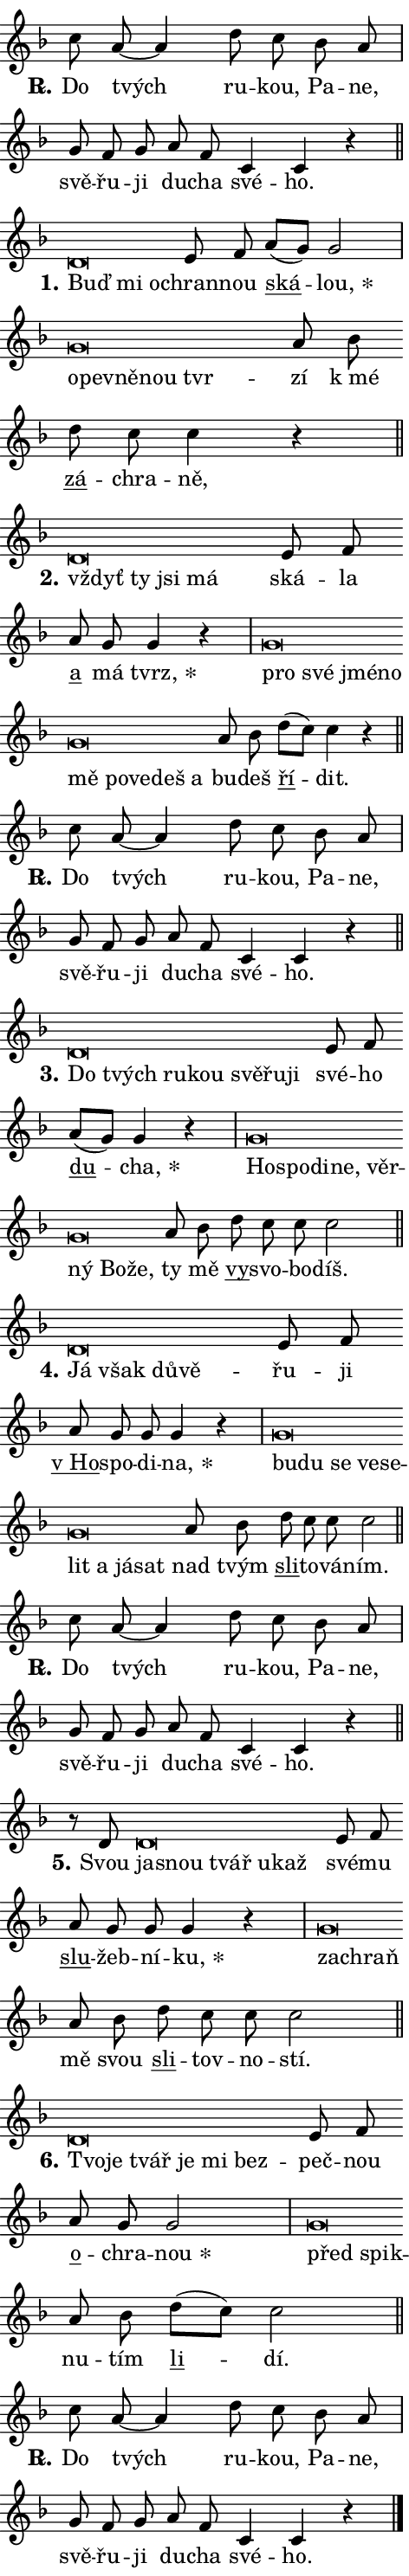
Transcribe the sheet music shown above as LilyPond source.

\version "2.24.0"
\header { tagline = "" }
\paper {
  indent = 0\cm
  top-margin = 0\cm
  right-margin = 0.13\cm % to fit lyric hyphens
  bottom-margin = 0\cm
  left-margin = 0\cm
  paper-width = 8\cm
  page-breaking = #ly:one-page-breaking
  system-system-spacing.basic-distance = #11
  score-system-spacing.basic-distance = #11
  ragged-last = ##f
}


%% Author: Thomas Morley
%% https://lists.gnu.org/archive/html/lilypond-user/2020-05/msg00002.html
#(define (line-position grob)
"Returns position of @var[grob} in current system:
   @code{'start}, if at first time-step
   @code{'end}, if at last time-step
   @code{'middle} otherwise
"
  (let* ((col (ly:item-get-column grob))
         (ln (ly:grob-object col 'left-neighbor))
         (rn (ly:grob-object col 'right-neighbor))
         (col-to-check-left (if (ly:grob? ln) ln col))
         (col-to-check-right (if (ly:grob? rn) rn col))
         (break-dir-left
           (and
             (ly:grob-property col-to-check-left 'non-musical #f)
             (ly:item-break-dir col-to-check-left)))
         (break-dir-right
           (and
             (ly:grob-property col-to-check-right 'non-musical #f)
             (ly:item-break-dir col-to-check-right))))
        (cond ((eqv? 1 break-dir-left) 'start)
              ((eqv? -1 break-dir-right) 'end)
              (else 'middle))))

#(define (tranparent-at-line-position vctor)
  (lambda (grob)
  "Relying on @code{line-position} select the relevant enry from @var{vctor}.
Used to determine transparency,"
    (case (line-position grob)
      ((end) (not (vector-ref vctor 0)))
      ((middle) (not (vector-ref vctor 1)))
      ((start) (not (vector-ref vctor 2))))))

noteHeadBreakVisibility =
#(define-music-function (break-visibility)(vector?)
"Makes @code{NoteHead}s transparent relying on @var{break-visibility}"
#{
  \override NoteHead.transparent =
    #(tranparent-at-line-position break-visibility)
#})

#(define delete-ledgers-for-transparent-note-heads
  (lambda (grob)
    "Reads whether a @code{NoteHead} is transparent.
If so this @code{NoteHead} is removed from @code{'note-heads} from
@var{grob}, which is supposed to be @code{LedgerLineSpanner}.
As a result ledgers are not printed for this @code{NoteHead}"
    (let* ((nhds-array (ly:grob-object grob 'note-heads))
           (nhds-list
             (if (ly:grob-array? nhds-array)
                 (ly:grob-array->list nhds-array)
                 '()))
           ;; Relies on the transparent-property being done before
           ;; Staff.LedgerLineSpanner.after-line-breaking is executed.
           ;; This is fragile ...
           (to-keep
             (remove
               (lambda (nhd)
                 (ly:grob-property nhd 'transparent #f))
               nhds-list)))
      ;; TODO find a better method to iterate over grob-arrays, similiar
      ;; to filter/remove etc for lists
      ;; For now rebuilt from scratch
      (set! (ly:grob-object grob 'note-heads)  '())
      (for-each
        (lambda (nhd)
          (ly:pointer-group-interface::add-grob grob 'note-heads nhd))
        to-keep))))

squashNotes = {
  \override NoteHead.X-extent = #'(-0.2 . 0.2)
  \override NoteHead.Y-extent = #'(-0.75 . 0)
  \override NoteHead.stencil =
    #(lambda (grob)
       (let ((pos (ly:grob-property grob 'staff-position)))
         (begin
           (if (< pos -7) (display "ERROR: Lower brevis then expected\n") (display ""))
           (if (<= pos -6) ly:text-interface::print ly:note-head::print))))
}
unSquashNotes = {
  \revert NoteHead.X-extent
  \revert NoteHead.Y-extent
  \revert NoteHead.stencil
}

hideNotes = \noteHeadBreakVisibility #begin-of-line-visible
unHideNotes = \noteHeadBreakVisibility #all-visible

% work-around for resetting accidentals
% https://lilypond.org/doc/v2.23/Documentation/notation/displaying-rhythms#unmetered-music
cadenzaMeasure = {
  \cadenzaOff
  \partial 1024 s1024
  \cadenzaOn
}

#(define-markup-command (accent layout props text) (markup?)
  "Underline accented syllable"
  (interpret-markup layout props
    #{\markup \override #'(offset . 4.3) \underline { #text }#}))

responsum = \markup \concat {
  "R" \hspace #-1.05 \path #0.1 #'((moveto 0 0.07) (lineto 0.9 0.8)) \hspace #0.05 "."
}

spaceSize = #0.6828661417322834 % exact space size for TeX Gyre Schola

\layout {
  \context {
    \Staff
    \remove "Time_signature_engraver"
    \override LedgerLineSpanner.after-line-breaking = #delete-ledgers-for-transparent-note-heads
  }
  \context {
    \Lyrics {
      \override LyricSpace.minimum-distance = \spaceSize
      \override LyricText.font-name = #"TeX Gyre Schola"
      \override LyricText.font-size = 1
      \override StanzaNumber.font-name = #"TeX Gyre Schola Bold"
      \override StanzaNumber.font-size = 1
    }
  }
  \context {
    \Score 
    \override NoteHead.text =
      #(lambda (grob) 
        (let ((pos (ly:grob-property grob 'staff-position)))
          #{\markup {
            \combine
              \halign #-0.55 \raise #(if (= pos -6) 0 0.5) \override #'(thickness . 2) \draw-line #'(3.2 . 0)
              \musicglyph "noteheads.sM1"
          }#}))
  }
}

% magnetic-lyrics.ily
%
%   written by
%     Jean Abou Samra <jean@abou-samra.fr>
%     Werner Lemberg <wl@gnu.org>
%
%   adapted by
%     Jiri Hon <jiri.hon@gmail.com>
%
% Version 2022-Apr-15

% https://www.mail-archive.com/lilypond-user@gnu.org/msg149350.html

#(define (Left_hyphen_pointer_engraver context)
   "Collect syllable-hyphen-syllable occurrences in lyrics and store
them in properties.  This engraver only looks to the left.  For
example, if the lyrics input is @code{foo -- bar}, it does the
following.

@itemize @bullet
@item
Set the @code{text} property of the @code{LyricHyphen} grob between
@q{foo} and @q{bar} to @code{foo}.

@item
Set the @code{left-hyphen} property of the @code{LyricText} grob with
text @q{foo} to the @code{LyricHyphen} grob between @q{foo} and
@q{bar}.
@end itemize

Use this auxiliary engraver in combination with the
@code{lyric-@/text::@/apply-@/magnetic-@/offset!} hook."
   (let ((hyphen #f)
         (text #f))
     (make-engraver
      (acknowledgers
       ((lyric-syllable-interface engraver grob source-engraver)
        (set! text grob)))
      (end-acknowledgers
       ((lyric-hyphen-interface engraver grob source-engraver)
        ;(when (not (grob::has-interface grob 'lyric-space-interface))
          (set! hyphen grob)));)
      ((stop-translation-timestep engraver)
       (when (and text hyphen)
         (ly:grob-set-object! text 'left-hyphen hyphen))
       (set! text #f)
       (set! hyphen #f)))))

#(define (lyric-text::apply-magnetic-offset! grob)
   "If the space between two syllables is less than the value in
property @code{LyricText@/.details@/.squash-threshold}, move the right
syllable to the left so that it gets concatenated with the left
syllable.

Use this function as a hook for
@code{LyricText@/.after-@/line-@/breaking} if the
@code{Left_@/hyphen_@/pointer_@/engraver} is active."
   (let ((hyphen (ly:grob-object grob 'left-hyphen #f)))
     (when hyphen
       (let ((left-text (ly:spanner-bound hyphen LEFT)))
         (when (grob::has-interface left-text 'lyric-syllable-interface)
           (let* ((common (ly:grob-common-refpoint grob left-text X))
                  (this-x-ext (ly:grob-extent grob common X))
                  (left-x-ext
                   (begin
                     ;; Trigger magnetism for left-text.
                     (ly:grob-property left-text 'after-line-breaking)
                     (ly:grob-extent left-text common X)))
                  ;; `delta` is the gap width between two syllables.
                  (delta (- (interval-start this-x-ext)
                            (interval-end left-x-ext)))
                  (details (ly:grob-property grob 'details))
                  (threshold (assoc-get 'squash-threshold details 0.2)))
             (when (< delta threshold)
               (let* (;; We have to manipulate the input text so that
                      ;; ligatures crossing syllable boundaries are not
                      ;; disabled.  For languages based on the Latin
                      ;; script this is essentially a beautification.
                      ;; However, for non-Western scripts it can be a
                      ;; necessity.
                      (lt (ly:grob-property left-text 'text))
                      (rt (ly:grob-property grob 'text))
                      (is-space (grob::has-interface hyphen 'lyric-space-interface))
                      (space (if is-space " " ""))
                      (extra-delta (if is-space spaceSize 0))
                      ;; Append new syllable.
                      (ltrt-space (if (and (string? lt) (string? rt))
                                (string-append lt space rt)
                                (make-concat-markup (list lt space rt))))
                      ;; Right-align `ltrt` to the right side.
                      (ltrt-space-markup (grob-interpret-markup
                               grob
                               (make-translate-markup
                                (cons (interval-length this-x-ext) 0)
                                (make-right-align-markup ltrt-space)))))
                 (begin
                   ;; Don't print `left-text`.
                   (ly:grob-set-property! left-text 'stencil #f)
                   ;; Set text and stencil (which holds all collected
                   ;; syllables so far) and shift it to the left.
                   (ly:grob-set-property! grob 'text ltrt-space)
                   (ly:grob-set-property! grob 'stencil ltrt-space-markup)
                   (ly:grob-translate-axis! grob (- (- delta extra-delta)) X))))))))))


#(define (lyric-hyphen::displace-bounds-first grob)
   ;; Make very sure this callback isn't triggered too early.
   (let ((left (ly:spanner-bound grob LEFT))
         (right (ly:spanner-bound grob RIGHT)))
     (ly:grob-property left 'after-line-breaking)
     (ly:grob-property right 'after-line-breaking)
     (ly:lyric-hyphen::print grob)))

squashThreshold = #0.4

\layout {
  \context {
    \Lyrics
    \consists #Left_hyphen_pointer_engraver
    \override LyricText.after-line-breaking =
      #lyric-text::apply-magnetic-offset!
    \override LyricHyphen.stencil = #lyric-hyphen::displace-bounds-first
    \override LyricText.details.squash-threshold = \squashThreshold
    \override LyricHyphen.minimum-distance = 0
    \override LyricHyphen.minimum-length = \squashThreshold
  }
}

squashText = \override LyricText.details.squash-threshold = 9999
unSquashText = \override LyricText.details.squash-threshold = \squashThreshold

leftText = \override LyricText.self-alignment-X = #LEFT
unLeftText = \revert LyricText.self-alignment-X

starOffset = #(lambda (grob) 
                (let ((x_offset (ly:self-alignment-interface::aligned-on-x-parent grob)))
                  (if (= x_offset 0) 0 (+ x_offset 1.2))))

star = #(define-music-function (syllable)(string?)
"Append star separator at the end of a syllable"
#{
  \once \override LyricText.X-offset = #starOffset
  \lyricmode { \markup {
    #syllable
    \override #'((font-name . "TeX Gyre Schola Bold")) \hspace #0.2 \lower #0.65 \larger "*"
  } }
#})

starAccent = #(define-music-function (syllable)(string?)
"Append star separator at the end of a syllable and make accent"
#{
  \once \override LyricText.X-offset = #starOffset
  \lyricmode { \markup {
    \accent #syllable
    \override #'((font-name . "TeX Gyre Schola Bold")) \hspace #0.2 \lower #0.65 \larger "*"
  } }
#})

breath = #(define-music-function (syllable)(string?)
"Append breathing indicator at the end of a syllable"
#{
  \lyricmode { \markup { #syllable "+" } }
#})

optionalBreath = #(define-music-function (syllable)(string?)
"Append optional breathing indicator at the end of a syllable"
#{
  \lyricmode { \markup { #syllable "(+)" } }
#})


\score {
    <<
        \new Voice = "melody" { \cadenzaOn \key f \major \relative { c''8 a~ a4 d8 c bes a \cadenzaMeasure \bar "|" g f g a f c4 c r \cadenzaMeasure \bar "||" \break } }
        \new Lyrics \lyricsto "melody" { \lyricmode { \set stanza = \responsum
Do tvých ru -- kou, Pa -- ne, svě -- řu -- ji du -- cha své -- ho. } }
    >>
    \layout {}
}

\score {
    <<
        \new Voice = "melody" { \cadenzaOn \key f \major \relative { \squashNotes d'\breve*1/16 \hideNotes \breve*1/16 \breve*1/16 \bar "" \unHideNotes \unSquashNotes e8 f \bar "" a[( g)] g2 \cadenzaMeasure \bar "|" \squashNotes g\breve*1/16 \hideNotes \breve*1/16 \bar "" \breve*1/16 \bar "" \breve*1/16 \breve*1/16 \bar "" \unHideNotes \unSquashNotes a8 bes \bar "" d c c4 r \cadenzaMeasure \bar "||" \break } }
        \new Lyrics \lyricsto "melody" { \lyricmode { \set stanza = "1."
\leftText Buď \squashText mi o -- \unLeftText \unSquashText chran -- nou \markup \accent ská -- \star lou, \leftText o -- \squashText pev -- ně -- nou tvr -- \unLeftText \unSquashText zí "k mé" \markup \accent zá -- chra -- ně, } }
    >>
    \layout {}
}

\score {
    <<
        \new Voice = "melody" { \cadenzaOn \key f \major \relative { \squashNotes d'\breve*1/16 \hideNotes \breve*1/16 \bar "" \breve*1/16 \breve*1/16 \bar "" \unHideNotes \unSquashNotes e8 f \bar "" a g g4 r \cadenzaMeasure \bar "|" \squashNotes g\breve*1/16 \hideNotes \breve*1/16 \bar "" \breve*1/16 \bar "" \breve*1/16 \bar "" \breve*1/16 \bar "" \breve*1/16 \bar "" \breve*1/16 \bar "" \breve*1/16 \breve*1/16 \bar "" \unHideNotes \unSquashNotes a8 bes \bar "" d[( c)] c4 r \cadenzaMeasure \bar "||" \break } }
        \new Lyrics \lyricsto "melody" { \lyricmode { \set stanza = "2."
\leftText vždyť \squashText ty jsi má \unLeftText \unSquashText ská -- la \markup \accent a má \star tvrz, \leftText pro \squashText své jmé -- no mě po -- ve -- deš a \unLeftText \unSquashText bu -- deš \markup \accent ří -- dit. } }
    >>
    \layout {}
}

\score {
    <<
        \new Voice = "melody" { \cadenzaOn \key f \major \relative { c''8 a~ a4 d8 c bes a \cadenzaMeasure \bar "|" g f g a f c4 c r \cadenzaMeasure \bar "||" \break } }
        \new Lyrics \lyricsto "melody" { \lyricmode { \set stanza = \responsum
Do tvých ru -- kou, Pa -- ne, svě -- řu -- ji du -- cha své -- ho. } }
    >>
    \layout {}
}

\score {
    <<
        \new Voice = "melody" { \cadenzaOn \key f \major \relative { \squashNotes d'\breve*1/16 \hideNotes \breve*1/16 \bar "" \breve*1/16 \bar "" \breve*1/16 \bar "" \breve*1/16 \bar "" \breve*1/16 \breve*1/16 \bar "" \unHideNotes \unSquashNotes e8 f \bar "" a[( g)] g4 r \cadenzaMeasure \bar "|" \squashNotes g\breve*1/16 \hideNotes \breve*1/16 \bar "" \breve*1/16 \bar "" \breve*1/16 \bar "" \breve*1/16 \bar "" \breve*1/16 \bar "" \breve*1/16 \breve*1/16 \bar "" \unHideNotes \unSquashNotes a8 bes \bar "" d c c c2 \cadenzaMeasure \bar "||" \break } }
        \new Lyrics \lyricsto "melody" { \lyricmode { \set stanza = "3."
\leftText Do \squashText tvých ru -- kou svě -- řu -- ji \unLeftText \unSquashText své -- ho \markup \accent du -- \star cha, \leftText Ho -- \squashText spo -- di -- ne, věr -- ný Bo -- že, \unLeftText \unSquashText ty mě \markup \accent vy -- svo -- bo -- díš. } }
    >>
    \layout {}
}

\score {
    <<
        \new Voice = "melody" { \cadenzaOn \key f \major \relative { \squashNotes d'\breve*1/16 \hideNotes \breve*1/16 \bar "" \breve*1/16 \breve*1/16 \bar "" \unHideNotes \unSquashNotes e8 f \bar "" a g g g4 r \cadenzaMeasure \bar "|" \squashNotes g\breve*1/16 \hideNotes \breve*1/16 \bar "" \breve*1/16 \bar "" \breve*1/16 \bar "" \breve*1/16 \bar "" \breve*1/16 \bar "" \breve*1/16 \bar "" \breve*1/16 \breve*1/16 \bar "" \unHideNotes \unSquashNotes a8 bes \bar "" d c c c2 \cadenzaMeasure \bar "||" \break } }
        \new Lyrics \lyricsto "melody" { \lyricmode { \set stanza = "4."
\leftText Já \squashText však dů -- vě -- \unLeftText \unSquashText řu -- ji \markup \accent "v Ho" -- spo -- di -- \star na, \leftText bu -- \squashText du se ve -- se -- lit a já -- sat \unLeftText \unSquashText nad tvým \markup \accent sli -- to -- vá -- ním. } }
    >>
    \layout {}
}

\score {
    <<
        \new Voice = "melody" { \cadenzaOn \key f \major \relative { c''8 a~ a4 d8 c bes a \cadenzaMeasure \bar "|" g f g a f c4 c r \cadenzaMeasure \bar "||" \break } }
        \new Lyrics \lyricsto "melody" { \lyricmode { \set stanza = \responsum
Do tvých ru -- kou, Pa -- ne, svě -- řu -- ji du -- cha své -- ho. } }
    >>
    \layout {}
}

\score {
    <<
        \new Voice = "melody" { \cadenzaOn \key f \major \relative { r8 d'8 \squashNotes d\breve*1/16 \hideNotes \breve*1/16 \bar "" \breve*1/16 \bar "" \breve*1/16 \breve*1/16 \bar "" \unHideNotes \unSquashNotes e8 f \bar "" a g g g4 r \cadenzaMeasure \bar "|" \squashNotes g\breve*1/16 \hideNotes \breve*1/16 \bar "" \unHideNotes \unSquashNotes a8 bes \bar "" d c c c2 \cadenzaMeasure \bar "||" \break } }
        \new Lyrics \lyricsto "melody" { \lyricmode { \set stanza = "5."
Svou \leftText ja -- \squashText snou tvář u -- kaž \unLeftText \unSquashText své -- mu \markup \accent slu -- žeb -- ní -- \star ku, \leftText za -- \squashText chraň \unLeftText \unSquashText mě svou \markup \accent sli -- tov -- no -- stí. } }
    >>
    \layout {}
}

\score {
    <<
        \new Voice = "melody" { \cadenzaOn \key f \major \relative { \squashNotes d'\breve*1/16 \hideNotes \breve*1/16 \bar "" \breve*1/16 \bar "" \breve*1/16 \bar "" \breve*1/16 \breve*1/16 \bar "" \unHideNotes \unSquashNotes e8 f \bar "" a g g2 \cadenzaMeasure \bar "|" \squashNotes g\breve*1/16 \hideNotes \breve*1/16 \bar "" \unHideNotes \unSquashNotes a8 bes \bar "" d[( c)] c2 \cadenzaMeasure \bar "||" \break } }
        \new Lyrics \lyricsto "melody" { \lyricmode { \set stanza = "6."
\leftText Tvo -- \squashText je tvář je mi bez -- \unLeftText \unSquashText peč -- nou \markup \accent o -- chra -- \star nou \leftText před \squashText spik -- \unLeftText \unSquashText nu -- tím \markup \accent li -- dí. } }
    >>
    \layout {}
}

\score {
    <<
        \new Voice = "melody" { \cadenzaOn \key f \major \relative { c''8 a~ a4 d8 c bes a \cadenzaMeasure \bar "|" g f g a f c4 c r \cadenzaMeasure \bar "||" \break } \bar "|." }
        \new Lyrics \lyricsto "melody" { \lyricmode { \set stanza = \responsum
Do tvých ru -- kou, Pa -- ne, svě -- řu -- ji du -- cha své -- ho. } }
    >>
    \layout {}
}
